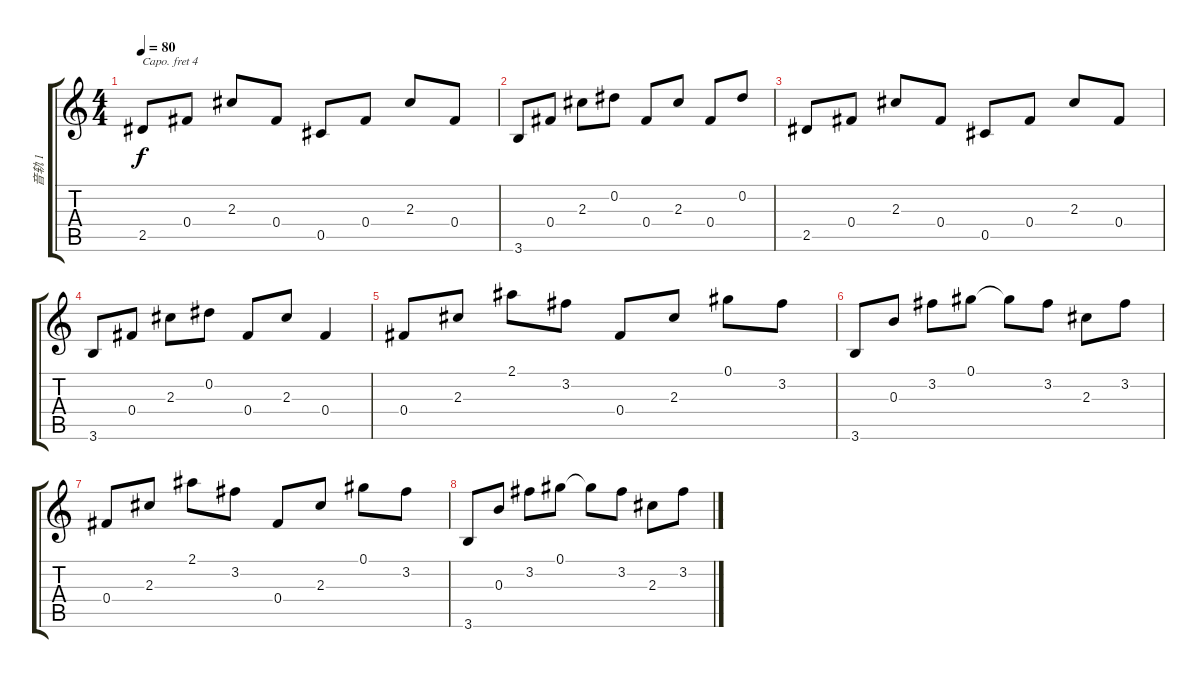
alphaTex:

\track ("音轨 1" "音轨 1") {instrument acousticguitarnylon}
\staff {score tabs}
\capo 4
\tuning (E4 B3 G3 D3 A2 E2) {hide}
\ts (4 4)
\tempo 80
\clef g2
\ks c
2.5.8{dy f} 0.4.8 2.3.8 0.4.8 0.5.8 0.4.8 2.3.8 0.4.8 |
3.6.8 0.4.8 2.3.8 0.2.8 0.4.8 2.3.8 0.4.8 0.2.8 |
2.5.8 0.4.8 2.3.8 0.4.8 0.5.8 0.4.8 2.3.8 0.4.8 |
3.6.8 0.4.8 2.3.8 0.2.8 0.4.8 2.3.8 0.4.4 |
0.4.8 2.3.8 2.1.8 3.2.8 0.4.8 2.3.8 0.1.8 3.2.8 |
3.6.8 0.3.8 3.2.8 0.1.8 0.1{t}.8 3.2.8 2.3.8 3.2.8 |
0.4.8 2.3.8 2.1.8 3.2.8 0.4.8 2.3.8 0.1.8 3.2.8 |
3.6.8 0.3.8 3.2.8 0.1.8 0.1{t}.8 3.2.8 2.3.8 3.2.8
